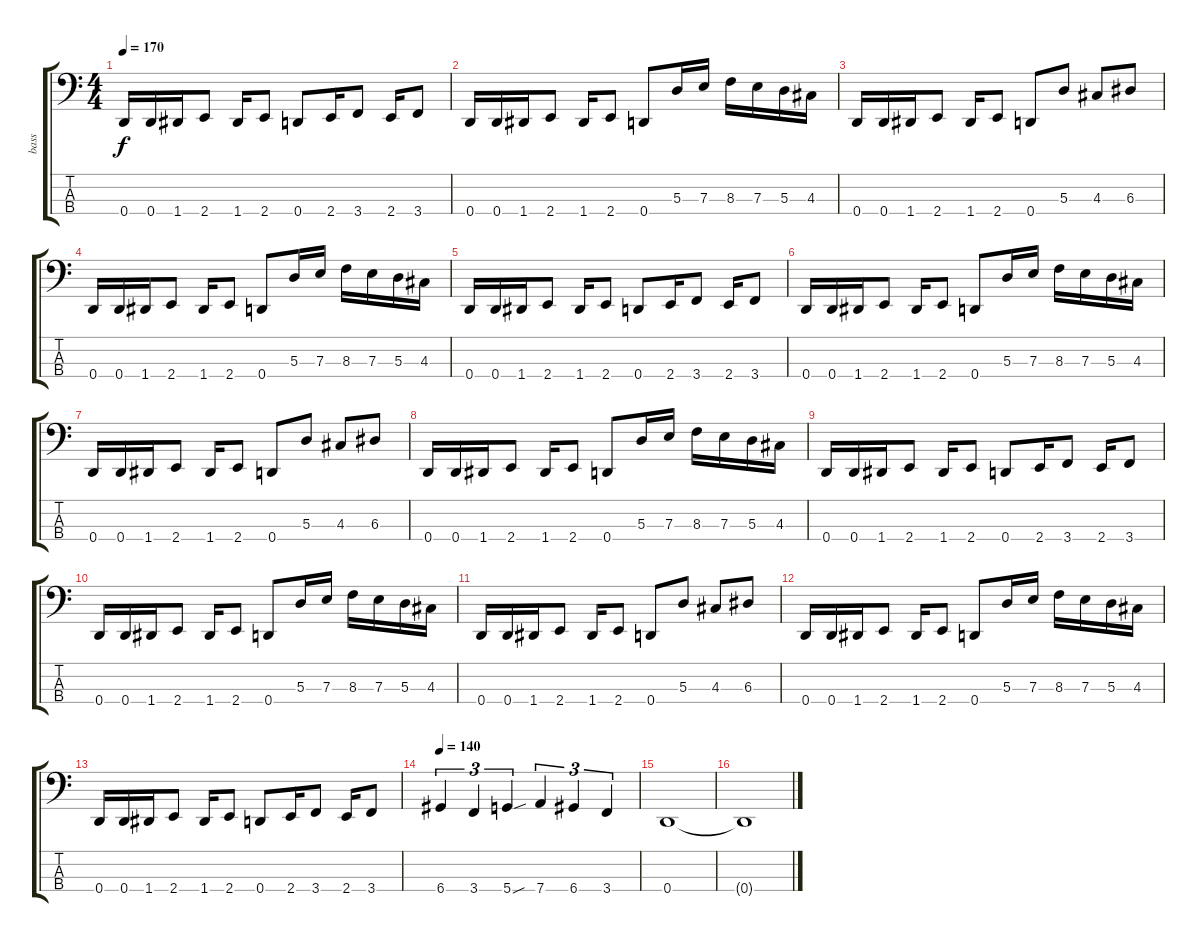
\track ("bass" "bass") {instrument electricbasspick}
\staff {score tabs}
\tuning (G2 D2 A1 D1) {hide}
\ts (4 4)
\tempo 170
\clef f4
\ks c
0.4.16{dy f} 0.4.16 1.4.16 2.4.8 1.4.16 2.4.8 0.4.8 2.4.16 3.4.8 2.4.16 3.4.8 |
0.4.16 0.4.16 1.4.16 2.4.8 1.4.16 2.4.8 0.4.8 5.3.16 7.3.16 8.3.16 7.3.16 5.3.16 4.3.16 |
0.4.16 0.4.16 1.4.16 2.4.8 1.4.16 2.4.8 0.4.8 5.3.8 4.3.8 6.3.8 |
0.4.16 0.4.16 1.4.16 2.4.8 1.4.16 2.4.8 0.4.8 5.3.16 7.3.16 8.3.16 7.3.16 5.3.16 4.3.16 |
0.4.16 0.4.16 1.4.16 2.4.8 1.4.16 2.4.8 0.4.8 2.4.16 3.4.8 2.4.16 3.4.8 |
0.4.16 0.4.16 1.4.16 2.4.8 1.4.16 2.4.8 0.4.8 5.3.16 7.3.16 8.3.16 7.3.16 5.3.16 4.3.16 |
0.4.16 0.4.16 1.4.16 2.4.8 1.4.16 2.4.8 0.4.8 5.3.8 4.3.8 6.3.8 |
0.4.16 0.4.16 1.4.16 2.4.8 1.4.16 2.4.8 0.4.8 5.3.16 7.3.16 8.3.16 7.3.16 5.3.16 4.3.16 |
0.4.16 0.4.16 1.4.16 2.4.8 1.4.16 2.4.8 0.4.8 2.4.16 3.4.8 2.4.16 3.4.8 |
0.4.16 0.4.16 1.4.16 2.4.8 1.4.16 2.4.8 0.4.8 5.3.16 7.3.16 8.3.16 7.3.16 5.3.16 4.3.16 |
0.4.16 0.4.16 1.4.16 2.4.8 1.4.16 2.4.8 0.4.8 5.3.8 4.3.8 6.3.8 |
0.4.16 0.4.16 1.4.16 2.4.8 1.4.16 2.4.8 0.4.8 5.3.16 7.3.16 8.3.16 7.3.16 5.3.16 4.3.16 |
0.4.16 0.4.16 1.4.16 2.4.8 1.4.16 2.4.8 0.4.8 2.4.16 3.4.8 2.4.16 3.4.8 |
\tempo 150
\tempo 140
6.4.4{tu (3 2)} 3.4.4{tu (3 2)} 5.4{sou}.4{tu (3 2)} 7.4.4{tu (3 2)} 6.4.4{tu (3 2)} 3.4.4{tu (3 2)} |
0.4.1 |
0.4{t}.1
